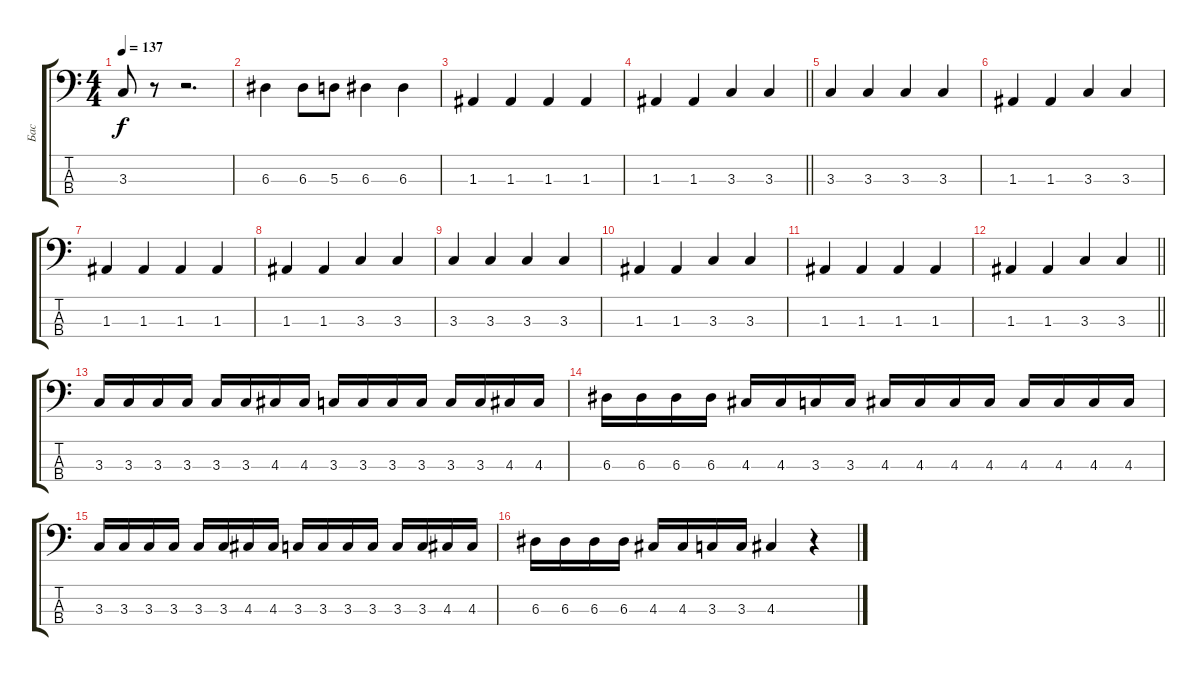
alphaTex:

\track ("Бас" "Бас") {instrument electricbassfinger}
\staff {score tabs}
\tuning (G2 D2 A1 E1) {hide}
\ts (4 4)
\tempo 137
\clef f4
\ks c
3.3.8{dy f} r.8 r.2{d} |
6.3.4 6.3.8 5.3.8 6.3.4 6.3.4 |
1.3.4 1.3.4 1.3.4 1.3.4 |
\barLineRight lightlight
1.3.4 1.3.4 3.3.4 3.3.4 |
3.3.4 3.3.4 3.3.4 3.3.4 |
1.3.4 1.3.4 3.3.4 3.3.4 |
1.3.4 1.3.4 1.3.4 1.3.4 |
1.3.4 1.3.4 3.3.4 3.3.4 |
3.3.4 3.3.4 3.3.4 3.3.4 |
1.3.4 1.3.4 3.3.4 3.3.4 |
1.3.4 1.3.4 1.3.4 1.3.4 |
\barLineRight lightlight
1.3.4 1.3.4 3.3.4 3.3.4 |
3.3.16 3.3.16 3.3.16 3.3.16 3.3.16 3.3.16 4.3.16 4.3.16 3.3.16 3.3.16 3.3.16 3.3.16 3.3.16 3.3.16 4.3.16 4.3.16 |
6.3.16 6.3.16 6.3.16 6.3.16 4.3.16 4.3.16 3.3.16 3.3.16 4.3.16 4.3.16 4.3.16 4.3.16 4.3.16 4.3.16 4.3.16 4.3.16 |
3.3.16 3.3.16 3.3.16 3.3.16 3.3.16 3.3.16 4.3.16 4.3.16 3.3.16 3.3.16 3.3.16 3.3.16 3.3.16 3.3.16 4.3.16 4.3.16 |
6.3.16 6.3.16 6.3.16 6.3.16 4.3.16 4.3.16 3.3.16 3.3.16 4.3.4 r.4
